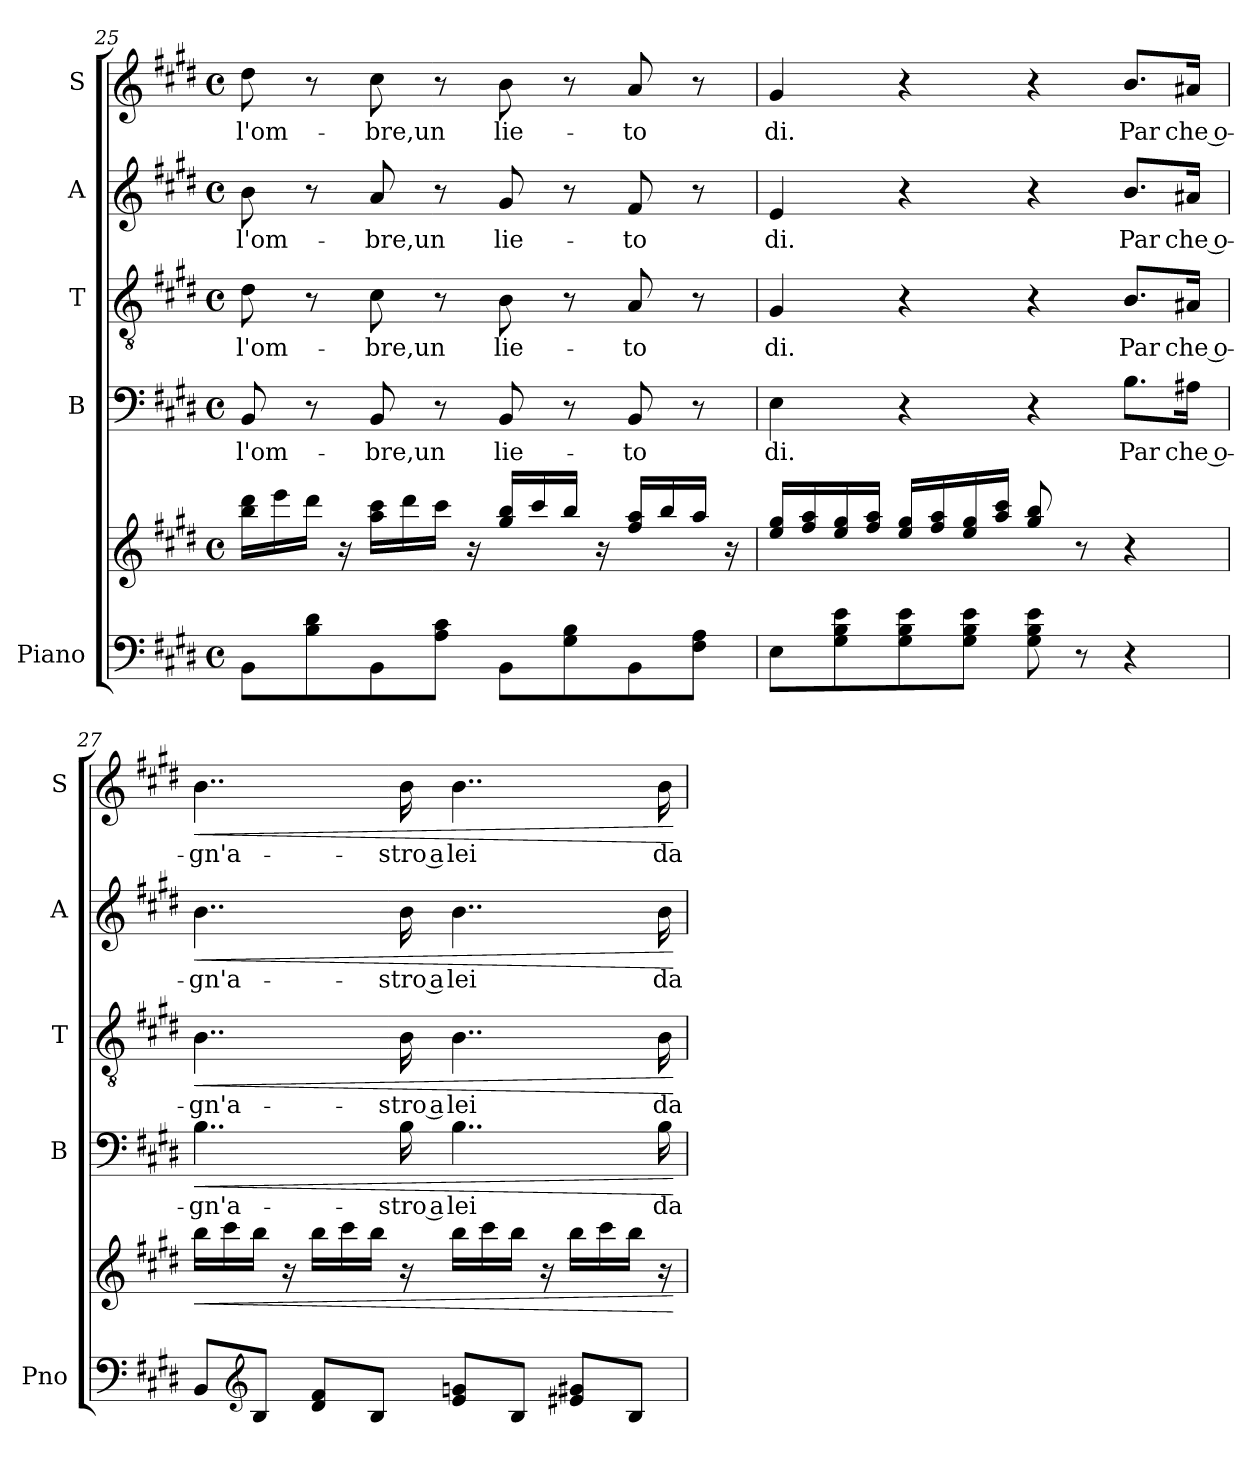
**kern	**kern	**dynam	**kern	**text	**dynam	**kern	**text	**dynam	**kern	**text	**dynam	**kern	**text	**dynam
*part5	*part5	*part5	*part4	*part4	*part4	*part3	*part3	*part3	*part2	*part2	*part2	*part1	*part1	*part1
*staff6	*staff5	*staff5/6	*staff4	*staff4	*staff4	*staff3	*staff3	*staff3	*staff2	*staff2	*staff2	*staff1	*staff1	*staff1
*I"Piano	*	*	*I"B	*	*	*I"T	*	*	*I"A	*	*	*I"S	*	*
*I'Pno	*	*	*I'B	*	*	*I'T	*	*	*I'A	*	*	*I'S	*	*
*clefF4	*clefG2	*	*clefF4	*	*	*clefGv2	*	*	*clefG2	*	*	*clefG2	*	*
*k[f#c#g#d#]	*k[f#c#g#d#]	*	*k[f#c#g#d#]	*	*	*k[f#c#g#d#]	*	*	*k[f#c#g#d#]	*	*	*k[f#c#g#d#]	*	*
*M4/4	*M4/4	*	*M4/4	*	*	*M4/4	*	*	*M4/4	*	*	*M4/4	*	*
*met(c)	*met(c)	*	*met(c)	*	*	*met(c)	*	*	*met(c)	*	*	*met(c)	*	*
=25	=25	=25	=25	=25	=25	=25	=25	=25	=25	=25	=25	=25	=25	=25
8BB\L	16bb\ 16ddd#\LL	.	8BB/	l'om-	.	8d#\	l'om-	.	8b\	l'om-	.	8dd#\	l'om-	.
.	16eee\	.	.	.	.	.	.	.	.	.	.	.	.	.
8B\ 8d#\	16ddd#\JJ	.	8r	.	.	8r	.	.	8r	.	.	8r	.	.
.	16r	.	.	.	.	.	.	.	.	.	.	.	.	.
8BB\	16aa\ 16ccc#\LL	.	8BB/	-bre,un	.	8c#\	-bre,un	.	8a/	-bre,un	.	8cc#\	-bre,un	.
.	16ddd#\	.	.	.	.	.	.	.	.	.	.	.	.	.
8A\ 8c#\J	16ccc#\JJ	.	8r	.	.	8r	.	.	8r	.	.	8r	.	.
.	16r	.	.	.	.	.	.	.	.	.	.	.	.	.
8BB\L	16gg#/ 16bb/LL	.	8BB/	lie-	.	8B\	lie-	.	8g#/	lie-	.	8b\	lie-	.
.	16ccc#/	.	.	.	.	.	.	.	.	.	.	.	.	.
8G#\ 8B\	16bb/JJ	.	8r	.	.	8r	.	.	8r	.	.	8r	.	.
.	16r	.	.	.	.	.	.	.	.	.	.	.	.	.
8BB\	16ff#/ 16aa/LL	.	8BB/	-to	.	8A/	-to	.	8f#/	-to	.	8a/	-to	.
.	16bb/	.	.	.	.	.	.	.	.	.	.	.	.	.
8F#\ 8A\J	16aa/JJ	.	8r	.	.	8r	.	.	8r	.	.	8r	.	.
.	16r	.	.	.	.	.	.	.	.	.	.	.	.	.
=26	=26	=26	=26	=26	=26	=26	=26	=26	=26	=26	=26	=26	=26	=26
8E\L	16ee/ 16gg#/LL	.	4E\	di.	.	4G#/	di.	.	4e/	di.	.	4g#/	di.	.
.	16ff#/ 16aa/	.	.	.	.	.	.	.	.	.	.	.	.	.
8G#\ 8B\ 8e\	16ee/ 16gg#/	.	.	.	.	.	.	.	.	.	.	.	.	.
.	16ff#/ 16aa/JJ	.	.	.	.	.	.	.	.	.	.	.	.	.
8G#\ 8B\ 8e\	16ee/ 16gg#/LL	.	4r	.	.	4r	.	.	4r	.	.	4r	.	.
.	16ff#/ 16aa/	.	.	.	.	.	.	.	.	.	.	.	.	.
8G#\ 8B\ 8e\J	16ee/ 16gg#/	.	.	.	.	.	.	.	.	.	.	.	.	.
.	16aa/ 16ccc#/JJ	.	.	.	.	.	.	.	.	.	.	.	.	.
8G#\ 8B\ 8e\	8gg#/ 8bb/	.	4r	.	.	4r	.	.	4r	.	.	4r	.	.
8r	8r	.	.	.	.	.	.	.	.	.	.	.	.	.
4r	4r	.	8.B\L	Par	.	8.B/L	Par	.	8.b/L	Par	.	8.b/L	Par	.
.	.	.	16A#X\Jk	che o-	.	16A#X/Jk	che o-	.	16a#X/Jk	che o-	.	16a#X/Jk	che o-	.
!!LO:PB:g=z
=27	=27	=27	=27	=27	=27	=27	=27	=27	=27	=27	=27	=27	=27	=27
!	!	!LO:HP:b	!	!	!LO:HP:b	!	!	!LO:HP:b	!	!	!LO:HP:b	!	!	!LO:HP:b
8BB/L	16bb\LL	<	4..B\	-gn'a-	<	4..B\	-gn'a-	<	4..b\	-gn'a-	<	4..b\	-gn'a-	<
.	16ccc#\	.	.	.	.	.	.	.	.	.	.	.	.	.
*clefG2	*	*	*	*	*	*	*	*	*	*	*	*	*	*
8B/J	16bb\JJ	.	.	.	.	.	.	.	.	.	.	.	.	.
.	16r	.	.	.	.	.	.	.	.	.	.	.	.	.
8d#/ 8f#/L	16bb\LL	.	.	.	.	.	.	.	.	.	.	.	.	.
.	16ccc#\	.	.	.	.	.	.	.	.	.	.	.	.	.
8B/J	16bb\JJ	.	.	.	.	.	.	.	.	.	.	.	.	.
.	16r	.	16B\	-stro a	.	16B\	-stro a	.	16b\	-stro a	.	16b\	-stro a	.
8e/ 8gn/L	16bb\LL	.	4..B\	lei	.	4..B\	lei	.	4..b\	lei	.	4..b\	lei	.
.	16ccc#\	.	.	.	.	.	.	.	.	.	.	.	.	.
8B/J	16bb\JJ	.	.	.	.	.	.	.	.	.	.	.	.	.
.	16r	.	.	.	.	.	.	.	.	.	.	.	.	.
8e#X/ 8g#X/L	16bb\LL	.	.	.	.	.	.	.	.	.	.	.	.	.
.	16ccc#\	.	.	.	.	.	.	.	.	.	.	.	.	.
8B/J	16bb\JJ	.	.	.	.	.	.	.	.	.	.	.	.	.
.	16r	.	16B\	da-	.	16B\	da-	.	16b\	da-	.	16b\	da-	.
.	.	[	.	.	[	.	.	[	.	.	[	.	.	[
=	=	=	=	=	=	=	=	=	=	=	=	=	=	=
*-	*-	*-	*-	*-	*-	*-	*-	*-	*-	*-	*-	*-	*-	*-
